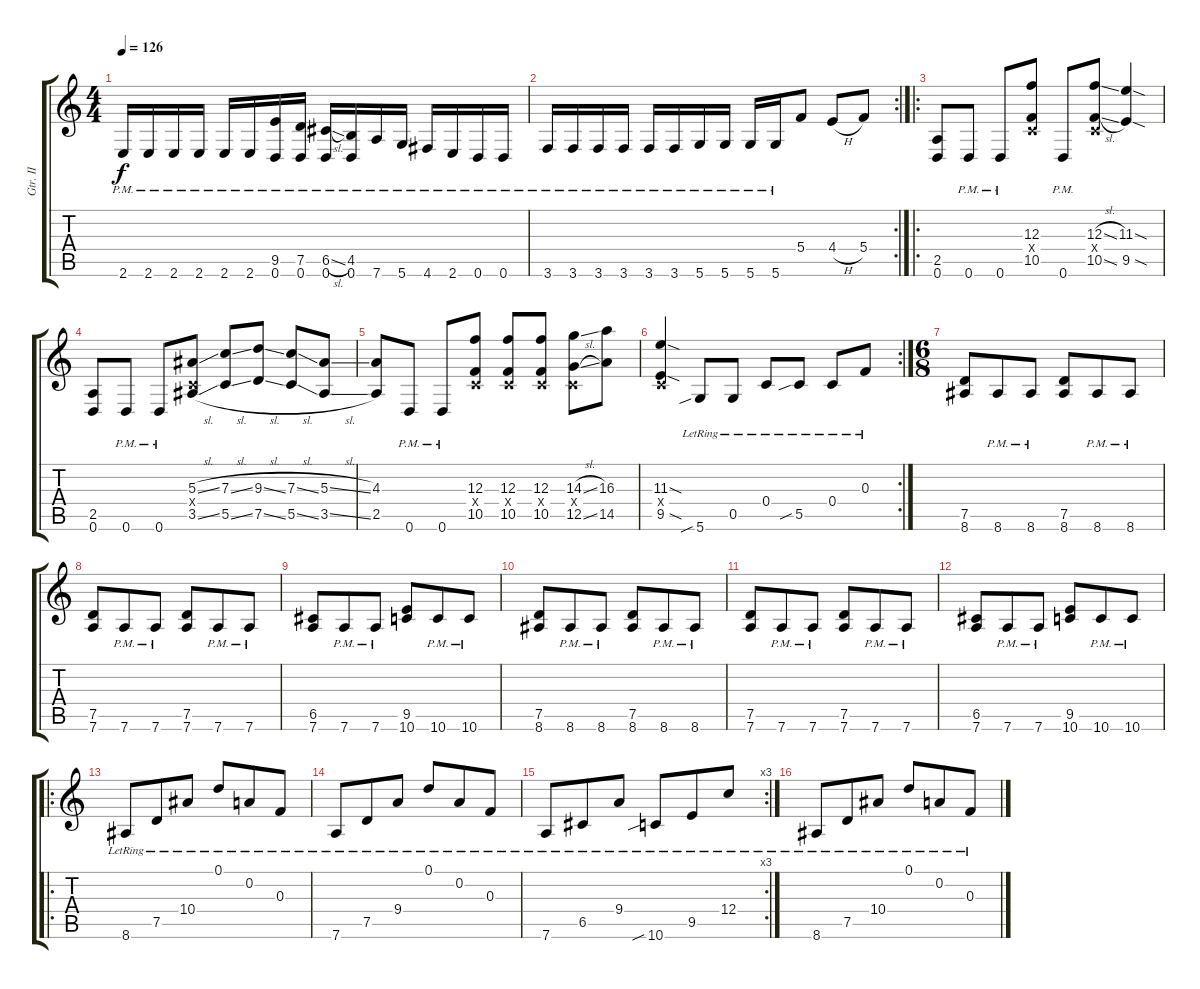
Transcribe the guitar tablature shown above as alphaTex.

\track ("Gtr. II" "Gtr. II") {instrument overdrivenguitar}
\staff {score tabs}
\tuning (D4 A3 F3 C3 G2 D2) {hide}
\ts (4 4)
\tempo 126
\clef g2
\ks c
2.6{pm}.16{dy f} 2.6{pm}.16 2.6{pm}.16 2.6{pm}.16 2.6{pm}.16 2.6{pm}.16 (9.5 0.6{pm}).16 (7.5 0.6{pm}).16 (6.5{sl} 0.6{pm}).16 (4.5 0.6{pm}).16 7.6{pm}.16 5.6{pm}.16 4.6{pm}.16 2.6{pm}.16 0.6{pm}.16 0.6{pm}.16 |
\rc 2
3.6{pm}.16 3.6{pm}.16 3.6{pm}.16 3.6{pm}.16 3.6{pm}.16 3.6{pm}.16 5.6{pm}.16 5.6{pm}.16 5.6{pm}.16 5.6{pm}.16 5.4.8 4.4{h}.8 5.4.8 |
\ro
(2.5 0.6).8 0.6{pm}.8 0.6{pm}.8 (12.3 0.4{x} 10.5).8 0.6{pm}.8 (12.3{sl} 0.4{x} 10.5{sl}).8 (11.3{sod} 9.5{sod}).4 |
(2.5 0.6).8 0.6{pm}.8 0.6{pm}.8 (5.3{sl} 0.4{x} 3.5{sl}).8 (7.3{sl} 5.5{sl}).8 (9.3{sl} 7.5{sl}).8 (7.3{sl} 5.5{sl}).8 (5.3{sl} 3.5{sl}).8 |
(4.3 2.5).8 0.6{pm}.8 0.6{pm}.8 (12.3 0.4{x} 10.5).8 (12.3 0.4{x} 10.5).8 (12.3 0.4{x} 10.5).8 (14.3{sl} 0.4{x} 12.5{sl}).8 (16.3 14.5).8 |
\rc 2
(11.3{sod} 0.4{x} 9.5{sod}).4 5.6{sib lr}.8 0.5{lr}.8 0.4{lr}.8 5.5{sib lr}.8 0.4{lr}.8 0.3{lr}.8 |
\ts (6 8)
(7.5 8.6).8 8.6{pm}.8 8.6{pm}.8 (7.5 8.6).8 8.6{pm}.8 8.6{pm}.8 |
(7.5 7.6).8 7.6{pm}.8 7.6{pm}.8 (7.5 7.6).8 7.6{pm}.8 7.6{pm}.8 |
(6.5 7.6).8 7.6{pm}.8 7.6{pm}.8 (9.5 10.6).8 10.6{pm}.8 10.6{pm}.8 |
(7.5 8.6).8 8.6{pm}.8 8.6{pm}.8 (7.5 8.6).8 8.6{pm}.8 8.6{pm}.8 |
(7.5 7.6).8 7.6{pm}.8 7.6{pm}.8 (7.5 7.6).8 7.6{pm}.8 7.6{pm}.8 |
(6.5 7.6).8 7.6{pm}.8 7.6{pm}.8 (9.5 10.6).8 10.6{pm}.8 10.6{pm}.8 |
\ro
8.6{lr}.8 7.5{lr}.8 10.4{lr}.8 0.1{lr}.8 0.2{lr}.8 0.3{lr}.8 |
7.6{lr}.8 7.5{lr}.8 9.4{lr}.8 0.1{lr}.8 0.2{lr}.8 0.3{lr}.8 |
\rc 3
7.6{lr}.8 6.5{lr}.8 9.4{lr}.8 10.6{sib lr}.8 9.5{lr}.8 12.4{lr}.8 |
8.6{lr}.8 7.5{lr}.8 10.4{lr}.8 0.1{lr}.8 0.2{lr}.8 0.3{lr}.8
